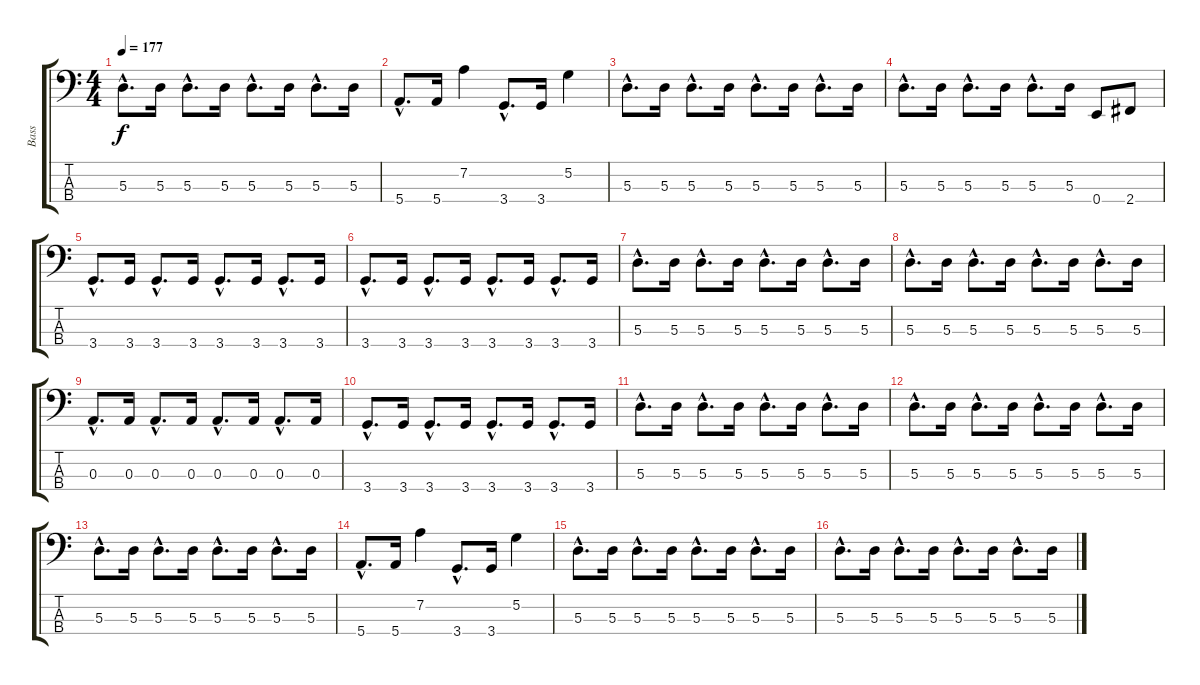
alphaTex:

\track ("Bass" "Bass") {instrument electricbassfinger}
\staff {score tabs}
\tuning (G2 D2 A1 E1) {hide}
\ts (4 4)
\tempo 177
\clef f4
\ks c
5.3{hac}.8{d dy f} 5.3.16 5.3{hac}.8{d} 5.3.16 5.3{hac}.8{d} 5.3.16 5.3{hac}.8{d} 5.3.16 |
5.4{hac}.8{d} 5.4.16 7.2.4 3.4{hac}.8{d} 3.4.16 5.2.4 |
5.3{hac}.8{d} 5.3.16 5.3{hac}.8{d} 5.3.16 5.3{hac}.8{d} 5.3.16 5.3{hac}.8{d} 5.3.16 |
5.3{hac}.8{d} 5.3.16 5.3{hac}.8{d} 5.3.16 5.3{hac}.8{d} 5.3.16 0.4.8 2.4.8 |
3.4{hac}.8{d} 3.4.16 3.4{hac}.8{d} 3.4.16 3.4{hac}.8{d} 3.4.16 3.4{hac}.8{d} 3.4.16 |
3.4{hac}.8{d} 3.4.16 3.4{hac}.8{d} 3.4.16 3.4{hac}.8{d} 3.4.16 3.4{hac}.8{d} 3.4.16 |
5.3{hac}.8{d} 5.3.16 5.3{hac}.8{d} 5.3.16 5.3{hac}.8{d} 5.3.16 5.3{hac}.8{d} 5.3.16 |
5.3{hac}.8{d} 5.3.16 5.3{hac}.8{d} 5.3.16 5.3{hac}.8{d} 5.3.16 5.3{hac}.8{d} 5.3.16 |
0.3{hac}.8{d} 0.3.16 0.3{hac}.8{d} 0.3.16 0.3{hac}.8{d} 0.3.16 0.3{hac}.8{d} 0.3.16 |
3.4{hac}.8{d} 3.4.16 3.4{hac}.8{d} 3.4.16 3.4{hac}.8{d} 3.4.16 3.4{hac}.8{d} 3.4.16 |
5.3{hac}.8{d} 5.3.16 5.3{hac}.8{d} 5.3.16 5.3{hac}.8{d} 5.3.16 5.3{hac}.8{d} 5.3.16 |
5.3{hac}.8{d} 5.3.16 5.3{hac}.8{d} 5.3.16 5.3{hac}.8{d} 5.3.16 5.3{hac}.8{d} 5.3.16 |
5.3{hac}.8{d} 5.3.16 5.3{hac}.8{d} 5.3.16 5.3{hac}.8{d} 5.3.16 5.3{hac}.8{d} 5.3.16 |
5.4{hac}.8{d} 5.4.16 7.2.4 3.4{hac}.8{d} 3.4.16 5.2.4 |
5.3{hac}.8{d} 5.3.16 5.3{hac}.8{d} 5.3.16 5.3{hac}.8{d} 5.3.16 5.3{hac}.8{d} 5.3.16 |
5.3{hac}.8{d} 5.3.16 5.3{hac}.8{d} 5.3.16 5.3{hac}.8{d} 5.3.16 5.3{hac}.8{d} 5.3.16
